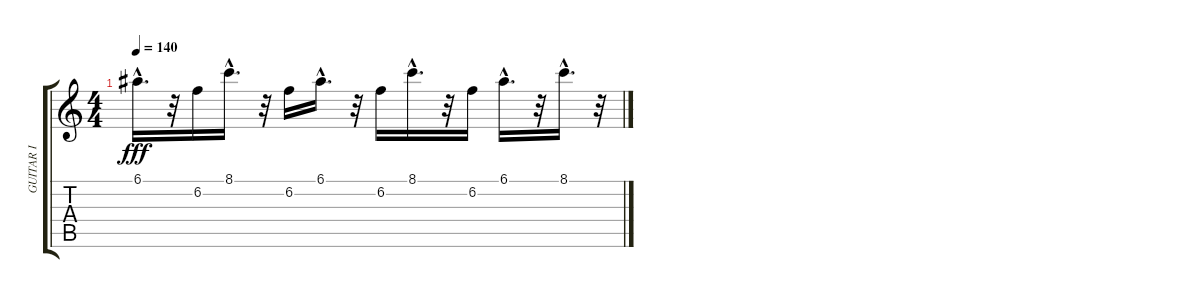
\track ("GUITAR I" "GUITAR I") {instrument distortionguitar}
\staff {score tabs}
\tuning (E4 B3 G3 D3 A2 E2) {hide}
\ts (4 4)
\tempo 140
\clef g2
\ks c
6.1{hac}.16{d dy fff volume 0} r.32 6.2.16 8.1{hac}.16{d} r.32 6.2.16 6.1{hac}.16{d} r.32 6.2.16 8.1{hac}.16{d} r.32 6.2.16 6.1{hac}.16{d} r.32 8.1{hac}.16{d} r.32
